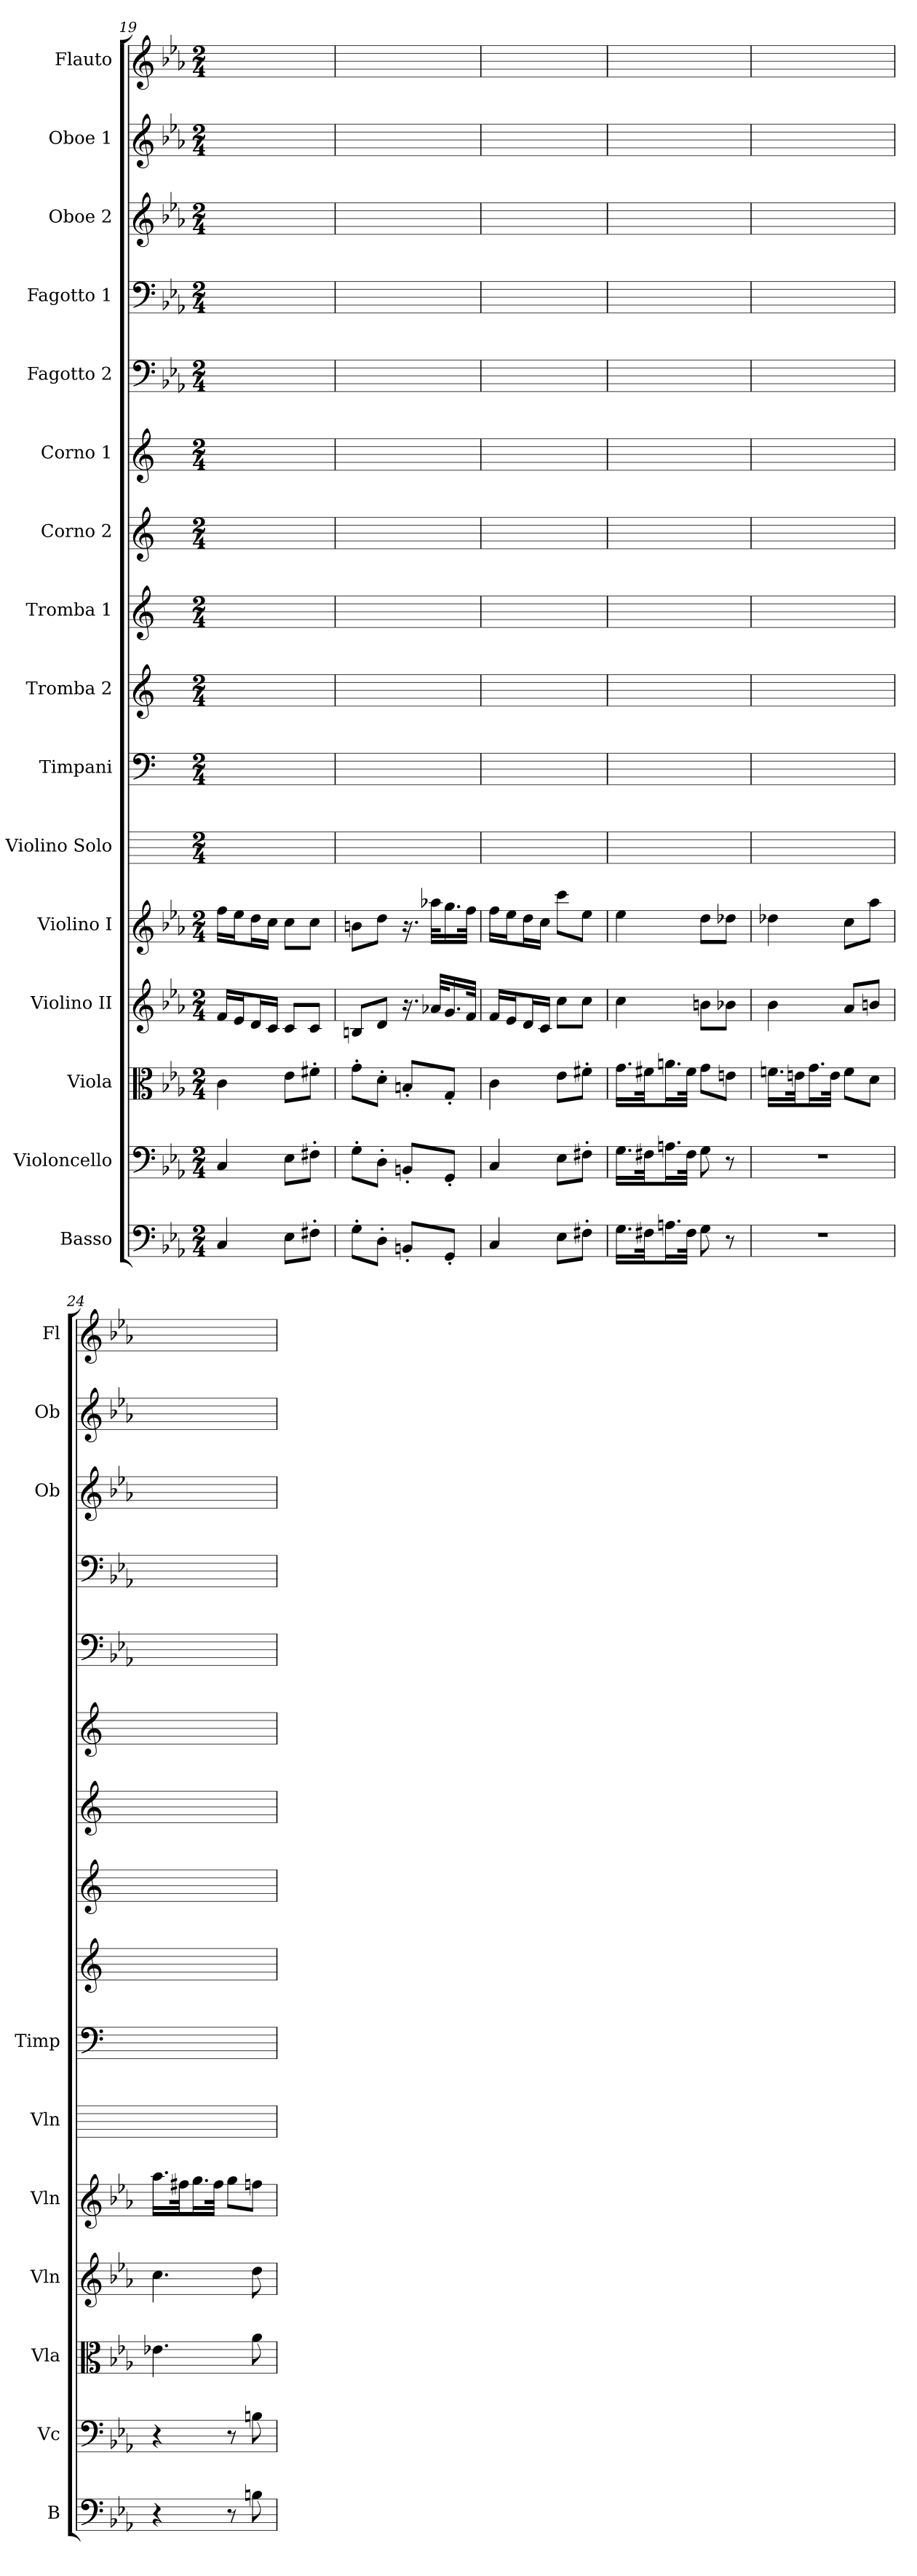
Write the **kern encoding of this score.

**kern	**kern	**kern	**kern	**kern	**kern	**kern	**kern	**kern	**kern	**kern	**kern	**kern	**kern	**kern	**kern
*part16	*part15	*part14	*part13	*part12	*part11	*part10	*part9	*part8	*part7	*part6	*part5	*part4	*part3	*part2	*part1
*staff16	*staff15	*staff14	*staff13	*staff12	*staff11	*staff10	*staff9	*staff8	*staff7	*staff6	*staff5	*staff4	*staff3	*staff2	*staff1
*I"Basso	*I"Violoncello	*I"Viola	*I"Violino II	*I"Violino I	*I"Violino Solo	*I"Timpani	*I"Tromba 2	*I"Tromba 1	*I"Corno 2	*I"Corno 1	*I"Fagotto 2	*I"Fagotto 1	*I"Oboe 2	*I"Oboe 1	*I"Flauto
*I'B	*I'Vc	*I'Vla	*I'Vln	*I'Vln	*I'Vln	*I'Timp	*	*	*	*	*	*	*I'Ob	*I'Ob	*I'Fl
*clefF4	*clefF4	*clefC3	*clefG2	*clefG2	*	*clefF4	*clefG2	*clefG2	*clefG2	*clefG2	*clefF4	*clefF4	*clefG2	*clefG2	*clefG2
*ITrd7c12	*	*	*	*	*	*	*	*	*ITrd7c12	*ITrd7c12	*	*	*	*	*
*k[b-e-a-]	*k[b-e-a-]	*k[b-e-a-]	*k[b-e-a-]	*k[b-e-a-]	*	*	*	*	*	*	*k[b-e-a-]	*k[b-e-a-]	*k[b-e-a-]	*k[b-e-a-]	*k[b-e-a-]
*M2/4	*M2/4	*M2/4	*M2/4	*M2/4	*M2/4	*M2/4	*M2/4	*M2/4	*M2/4	*M2/4	*M2/4	*M2/4	*M2/4	*M2/4	*M2/4
=19	=19	=19	=19	=19	=19	=19	=19	=19	=19	=19	=19	=19	=19	=19	=19
4CC	4C	4c	16f/LL	16ff\LL	2ryy	2ryy	2ryy	2ryy	2ryy	2ryy	2ryy	2ryy	2ryy	2ryy	2ryy
.	.	.	16e-/J	16ee-\J	.	.	.	.	.	.	.	.	.	.	.
.	.	.	16d/L	16dd\L	.	.	.	.	.	.	.	.	.	.	.
.	.	.	16c/JJ	16cc\JJ	.	.	.	.	.	.	.	.	.	.	.
8EE-\L	8E-\L	8e-\L	8c/L	8cc\L	.	.	.	.	.	.	.	.	.	.	.
8FF#X'\J	8F#X'\J	8f#X'\J	8c/J	8cc\J	.	.	.	.	.	.	.	.	.	.	.
=20	=20	=20	=20	=20	=20	=20	=20	=20	=20	=20	=20	=20	=20	=20	=20
8GG'\L	8G'\L	8g'\L	8Bn/L	8bn\L	2ryy	2ryy	2ryy	2ryy	2ryy	2ryy	2ryy	2ryy	2ryy	2ryy	2ryy
8DD'\J	8D'\J	8d'\J	8d/J	8dd\J	.	.	.	.	.	.	.	.	.	.	.
8BBBn'/L	8BBn'/L	8Bn'/L	16.r	16.r	.	.	.	.	.	.	.	.	.	.	.
.	.	.	32a-X/KLL	32aa-X\KLL	.	.	.	.	.	.	.	.	.	.	.
8GGG'/J	8GG'/J	8G'/J	16.g/	16.gg\	.	.	.	.	.	.	.	.	.	.	.
.	.	.	32f/JJk	32ff\JJk	.	.	.	.	.	.	.	.	.	.	.
=21	=21	=21	=21	=21	=21	=21	=21	=21	=21	=21	=21	=21	=21	=21	=21
4CC	4C	4c	16f/LL	16ff\LL	2ryy	2ryy	2ryy	2ryy	2ryy	2ryy	2ryy	2ryy	2ryy	2ryy	2ryy
.	.	.	16e-/J	16ee-\J	.	.	.	.	.	.	.	.	.	.	.
.	.	.	16d/L	16dd\L	.	.	.	.	.	.	.	.	.	.	.
.	.	.	16c/JJ	16cc\JJ	.	.	.	.	.	.	.	.	.	.	.
8EE-\L	8E-\L	8e-\L	8cc\L	8ccc\L	.	.	.	.	.	.	.	.	.	.	.
8FF#X'\J	8F#X'\J	8f#X'\J	8cc\J	8ee-\J	.	.	.	.	.	.	.	.	.	.	.
=22	=22	=22	=22	=22	=22	=22	=22	=22	=22	=22	=22	=22	=22	=22	=22
16.GG\LL	16.G\LL	16.g\LL	4cc	4ee-	2ryy	2ryy	2ryy	2ryy	2ryy	2ryy	2ryy	2ryy	2ryy	2ryy	2ryy
32FF#X\Jk	32F#X\Jk	32f#X\Jk	.	.	.	.	.	.	.	.	.	.	.	.	.
16.AAn\L	16.An\L	16.an\L	.	.	.	.	.	.	.	.	.	.	.	.	.
32FF#\JJk	32F#\JJk	32f#\JJk	.	.	.	.	.	.	.	.	.	.	.	.	.
8GG	8G	8g\L	8bn\L	8dd\L	.	.	.	.	.	.	.	.	.	.	.
8r	8r	8en\J	8b-X\J	8dd-X\J	.	.	.	.	.	.	.	.	.	.	.
=23	=23	=23	=23	=23	=23	=23	=23	=23	=23	=23	=23	=23	=23	=23	=23
2r	2r	16.fn\LL	4b-	4dd-X	2ryy	2ryy	2ryy	2ryy	2ryy	2ryy	2ryy	2ryy	2ryy	2ryy	2ryy
.	.	32en\Jk	.	.	.	.	.	.	.	.	.	.	.	.	.
.	.	16.g\L	.	.	.	.	.	.	.	.	.	.	.	.	.
.	.	32e\JJk	.	.	.	.	.	.	.	.	.	.	.	.	.
.	.	8f\L	8a-/L	8cc\L	.	.	.	.	.	.	.	.	.	.	.
.	.	8d\J	8bn/J	8aa-\J	.	.	.	.	.	.	.	.	.	.	.
=24	=24	=24	=24	=24	=24	=24	=24	=24	=24	=24	=24	=24	=24	=24	=24
4r	4r	4.e-X	4.cc	16.aa-\LL	2ryy	2ryy	2ryy	2ryy	2ryy	2ryy	2ryy	2ryy	2ryy	2ryy	2ryy
.	.	.	.	32ff#X\Jk	.	.	.	.	.	.	.	.	.	.	.
.	.	.	.	16.gg\L	.	.	.	.	.	.	.	.	.	.	.
.	.	.	.	32ff#\JJk	.	.	.	.	.	.	.	.	.	.	.
8r	8r	.	.	8gg\L	.	.	.	.	.	.	.	.	.	.	.
8BBn	8Bn	8a-	8dd	8ffn\J	.	.	.	.	.	.	.	.	.	.	.
=	=	=	=	=	=	=	=	=	=	=	=	=	=	=	=
*-	*-	*-	*-	*-	*-	*-	*-	*-	*-	*-	*-	*-	*-	*-	*-
